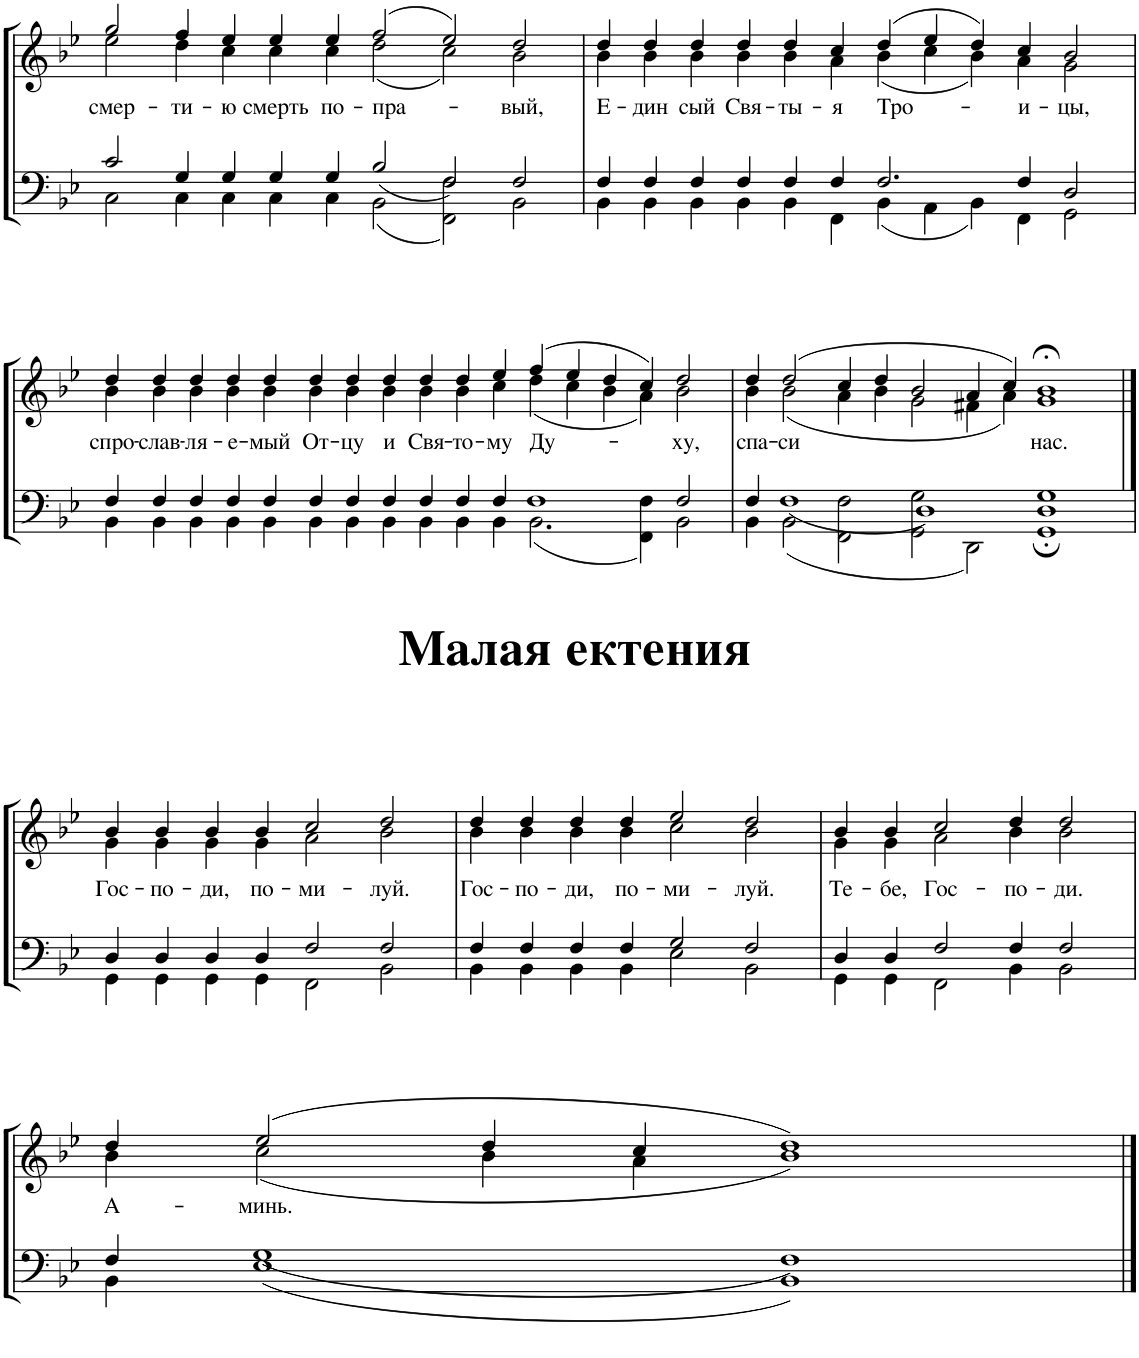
**kern	**kern	**text
*part1	*part1	*part1
*staff2	*staff1	*staff1
*I"Piano	*	*
*I'Pno.	*	*
!!LO:PB:g=z
*clefF4	*clefG2	*
*k[b-e-]	*k[b-e-]	*
*M63/4	*M63/4	*
=7	=7	=7
*^	*^	*
*	*^	*	*	*
!	!	!	!	!	!LO:LY:b
000ryy	2c/	2C\	2gg/	2ee-\	смер-
!	!	!	!	!	!LO:LY:b
.	4G/	4C\	4ff/	4dd\	-ти-
!	!	!	!	!	!LO:LY:b
.	4G/	4C\	4ee-/	4cc\	-ю
!	!	!	!	!	!LO:LY:b
.	4G/	4C\	4ee-/	4cc\	смерть
!	!	!	!	!	!LO:LY:b
.	4G/	4C\	4ee-/	4cc\	по-
!	!	!	!	!	!LO:LY:b
.	2B-/	2BB-\	(2ff/	(2dd\	-пра-
.	2F/	2FF\ 2F\	2ee-/)	2cc\)	.
!	!	!	!	!	!LO:LY:b
.	2F/	2BB-\	2dd/	2b-\	-вый,
.	1ryy	1ryy	000ryy	000ryy	.
.	1ryy	1ryy	.	.	.
.	1ryy	1ryy	.	.	.
.	1ryy	1ryy	.	.	.
.	1ryy	1ryy	.	.	.
4%31ryy	1ryy	1ryy	.	.	.
.	1ryy	1ryy	.	.	.
.	1ryy	1ryy	.	.	.
.	1ryy	1ryy	00ryy	00ryy	.
.	4%15ryy	4%15ryy	.	.	.
.	.	.	2.ryy	2.ryy	.
=8	=8	=8	=8	=8	=8
!	!	!	!	!	!LO:LY:b
000ryy	4F/	4BB-\	4dd/	4b-\	Е-
!	!	!	!	!	!LO:LY:b
.	4F/	4BB-\	4dd/	4b-\	-дин
!	!	!	!	!	!LO:LY:b
.	4F/	4BB-\	4dd/	4b-\	сый
!	!	!	!	!	!LO:LY:b
.	4F/	4BB-\	4dd/	4b-\	Свя-
!	!	!	!	!	!LO:LY:b
.	4F/	4BB-\	4dd/	4b-\	-ты-
!	!	!	!	!	!LO:LY:b
.	4F/	4FF\	4cc/	4a\	-я
!	!	!	!	!	!LO:LY:b
.	2.F/	4BB-\	(4dd/	(4b-\	Тро-
.	.	4AA\	4ee-/	4cc\	.
.	.	4BB-\	4dd/)	4b-\)	.
!	!	!	!	!	!LO:LY:b
.	4F/	4FF\	4cc/	4a\	-и-
!	!	!	!	!	!LO:LY:b
.	2D/	2GG\	2b-/	2g\	-цы,
.	1ryy	1ryy	000ryy	000ryy	.
.	1ryy	1ryy	.	.	.
.	1ryy	1ryy	.	.	.
.	1ryy	1ryy	.	.	.
.	1ryy	1ryy	.	.	.
4%31ryy	1ryy	1ryy	.	.	.
.	1ryy	1ryy	.	.	.
.	1ryy	1ryy	.	.	.
.	1ryy	1ryy	00ryy	00ryy	.
.	4%15ryy	4%15ryy	.	.	.
.	.	.	2.ryy	2.ryy	.
!!LO:LB:g=z	!!
=9	=9	=9	=9	=9	=9
!	!	!	!	!	!LO:LY:b
000ryy	4F/	4BB-\	4dd/	4b-\	спро-
!	!	!	!	!	!LO:LY:b
.	4F/	4BB-\	4dd/	4b-\	-слав-
!	!	!	!	!	!LO:LY:b
.	4F/	4BB-\	4dd/	4b-\	-ля-
!	!	!	!	!	!LO:LY:b
.	4F/	4BB-\	4dd/	4b-\	-е-
!	!	!	!	!	!LO:LY:b
.	4F/	4BB-\	4dd/	4b-\	-мый
!	!	!	!	!	!LO:LY:b
.	4F/	4BB-\	4dd/	4b-\	От-
!	!	!	!	!	!LO:LY:b
.	4F/	4BB-\	4dd/	4b-\	-цу
!	!	!	!	!	!LO:LY:b
.	4F/	4BB-\	4dd/	4b-\	и
!	!	!	!	!	!LO:LY:b
.	4F/	4BB-\	4dd/	4b-\	Свя-
!	!	!	!	!	!LO:LY:b
.	4F/	4BB-\	4dd/	4b-\	-то-
!	!	!	!	!	!LO:LY:b
.	4F/	4BB-\	4ee-/	4cc\	-му
!	!	!	!	!	!LO:LY:b
.	1F	2.BB-\	(4ff/	(4dd\	Ду-
.	.	.	4ee-/	4cc\	.
.	.	.	4dd/	4b-\	.
.	.	4FF\ 4F\	4cc/)	4a\)	.
!	!	!	!	!	!LO:LY:b
.	2F/	2BB-\	2dd/	2b-\	-ху,
.	1ryy	1ryy	000ryy	000ryy	.
.	1ryy	1ryy	.	.	.
.	1ryy	1ryy	.	.	.
.	1ryy	1ryy	.	.	.
4%31ryy	.	.	.	.	.
.	2%15ryy	2%15ryy	.	.	.
.	.	.	2%7ryy	2%7ryy	.
=10	=10	=10	=10	=10	=10
!	!	!	!	!	!LO:LY:b
000ryy	4F/	4BB-\	4dd/	4b-\	спа-
!	!	!	!	!	!LO:LY:b
.	1F	2BB-\	(2dd/	(2b-\	-си
.	.	2FF\ 2F\	4cc/	4a\	.
.	.	.	4dd/	4b-\	.
.	1D	2GG\ 2G\	2b-/	2g\	.
.	.	2DD\	4a/	4f#X\	.
.	.	.	4cc/)	4a\)	.
!	!	!	!	!	!LO:LY:b
.	1D	1GG; 1G;	1b-;<	1g	нас.
.	1ryy	1ryy	000ryy	000ryy	.
.	1ryy	1ryy	.	.	.
.	1ryy	1ryy	.	.	.
.	1ryy	1ryy	.	.	.
.	1ryy	1ryy	.	.	.
4%31ryy	.	.	.	.	.
.	2%15ryy	2%15ryy	.	.	.
.	.	.	00ryy	00ryy	.
.	.	.	2ryy	2ryy	.
!!LO:LB:g=z	!!
==11	==11	==11	==11	==11	==11
!	!	!	!LO:TX:a:B:t=Малая ектения	!	!
!LO:TX:a:B:t=Малая ектения	!	!	!	!	!
!	!	!	!	!	!LO:LY:b
000ryy	4D/	4GG\	4b-/	4g\	Гос-
!	!	!	!	!	!LO:LY:b
.	4D/	4GG\	4b-/	4g\	-по-
!	!	!	!	!	!LO:LY:b
.	4D/	4GG\	4b-/	4g\	-ди,
!	!	!	!	!	!LO:LY:b
.	4D/	4GG\	4b-/	4g\	по-
!	!	!	!	!	!LO:LY:b
.	2F/	2FF\	2cc/	2a\	-ми-
!	!	!	!	!	!LO:LY:b
.	2F/	2BB-\	2dd/	2b-\	-луй.
.	1ryy	1ryy	000ryy	000ryy	.
.	1ryy	1ryy	.	.	.
.	1ryy	1ryy	.	.	.
.	1ryy	1ryy	.	.	.
.	1ryy	1ryy	.	.	.
.	1ryy	1ryy	.	.	.
4%31ryy	1ryy	1ryy	.	.	.
.	1ryy	1ryy	.	.	.
.	1ryy	1ryy	00ryy	00ryy	.
.	1ryy	1ryy	.	.	.
.	4%15ryy	4%15ryy	.	.	.
.	.	.	1..ryy	1..ryy	.
=12	=12	=12	=12	=12	=12
!	!	!	!	!	!LO:LY:b
000ryy	4F/	4BB-\	4dd/	4b-\	Гос-
!	!	!	!	!	!LO:LY:b
.	4F/	4BB-\	4dd/	4b-\	-по-
!	!	!	!	!	!LO:LY:b
.	4F/	4BB-\	4dd/	4b-\	-ди,
!	!	!	!	!	!LO:LY:b
.	4F/	4BB-\	4dd/	4b-\	по-
!	!	!	!	!	!LO:LY:b
.	2G/	2E-\	2ee-/	2cc\	-ми-
!	!	!	!	!	!LO:LY:b
.	2F/	2BB-\	2dd/	2b-\	-луй.
.	1ryy	1ryy	000ryy	000ryy	.
.	1ryy	1ryy	.	.	.
.	1ryy	1ryy	.	.	.
.	1ryy	1ryy	.	.	.
.	1ryy	1ryy	.	.	.
.	1ryy	1ryy	.	.	.
4%31ryy	1ryy	1ryy	.	.	.
.	1ryy	1ryy	.	.	.
.	1ryy	1ryy	00ryy	00ryy	.
.	1ryy	1ryy	.	.	.
.	4%15ryy	4%15ryy	.	.	.
.	.	.	1..ryy	1..ryy	.
=13	=13	=13	=13	=13	=13
!	!	!	!	!	!LO:LY:b
000ryy	4D/	4GG\	4b-/	4g\	Те-
!	!	!	!	!	!LO:LY:b
.	4D/	4GG\	4b-/	4g\	-бе,
!	!	!	!	!	!LO:LY:b
.	2F/	2FF\	2cc/	2a\	Гос-
!	!	!	!	!	!LO:LY:b
.	4F/	4BB-\	4dd/	4b-\	-по-
!	!	!	!	!	!LO:LY:b
.	2F/	2BB-\	2dd/	2b-\	-ди.
.	1%14ryy	1%14ryy	1%14ryy	1%14ryy	.
4%31ryy	.	.	.	.	.
!!LO:LB:g=z	!!
=14	=14	=14	=14	=14	=14
!	!	!	!	!	!LO:LY:b
000ryy	4F/	4BB-\	4dd/	4b-\	А-
!	!	!	!	!	!LO:LY:b
.	1G	1E-	(2ee-/	(2cc\	-минь.
.	.	.	4dd/	4b-\	.
.	.	.	4cc/	4a\	.
.	1F	1BB-	1dd)	1b-)	.
.	1ryy	1ryy	000ryy	000ryy	.
.	1ryy	1ryy	.	.	.
.	1ryy	1ryy	.	.	.
.	1ryy	1ryy	.	.	.
.	1ryy	1ryy	.	.	.
.	1ryy	1ryy	.	.	.
4%31ryy	.	.	.	.	.
.	2%15ryy	2%15ryy	.	.	.
.	.	.	00ryy	00ryy	.
.	.	.	1.ryy	1.ryy	.
*v	*v	*v	*	*	*
*	*v	*v	*
==	==	==
*-	*-	*-
